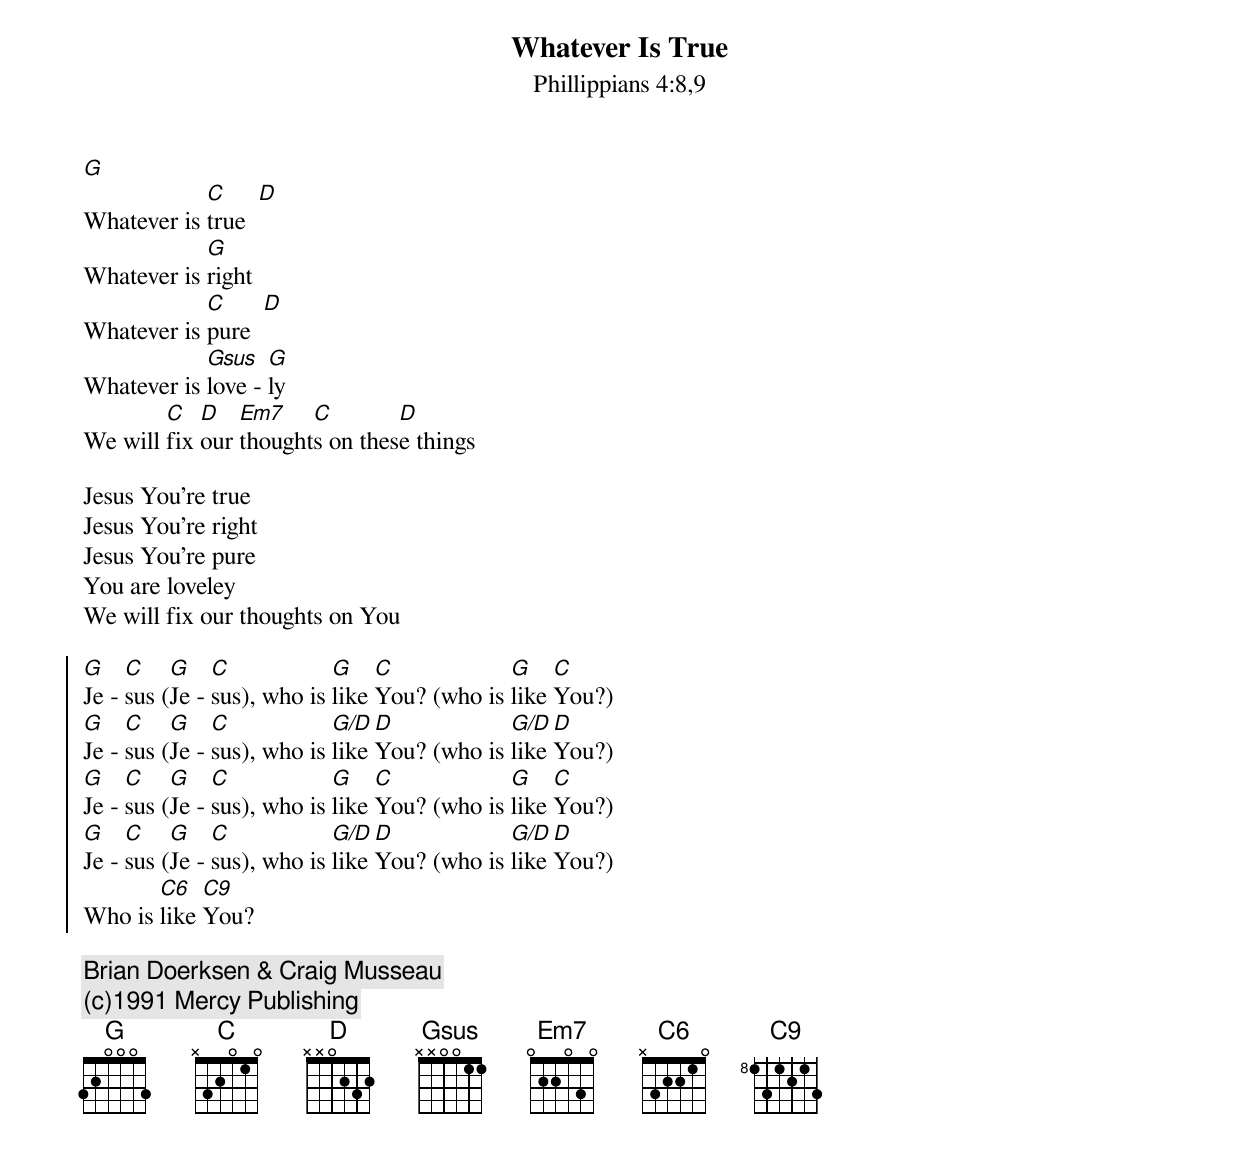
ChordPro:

{title:Whatever Is True}
{subtitle:Phillippians 4:8,9}
[G]
Whatever is [C]true  [D]
Whatever is [G]right
Whatever is [C]pure  [D]
Whatever is [Gsus]love - [G]ly
We will [C]fix [D]our [Em7]thought[C]s on thes[D]e things

Jesus You're true
Jesus You're right
Jesus You're pure
You are loveley
We will fix our thoughts on You

{start_of_chorus}
[G]Je - [C]sus ([G]Je - [C]sus), who is [G]like [C]You? (who is [G]like [C]You?)
[G]Je - [C]sus ([G]Je - [C]sus), who is [G/D]like [D]You? (who is [G/D]like [D]You?)
[G]Je - [C]sus ([G]Je - [C]sus), who is [G]like [C]You? (who is [G]like [C]You?)
[G]Je - [C]sus ([G]Je - [C]sus), who is [G/D]like [D]You? (who is [G/D]like [D]You?)
Who is [C6]like [C9]You?
{end_of_chorus}

{comment:Brian Doerksen & Craig Musseau}
{comment:(c)1991 Mercy Publishing}
